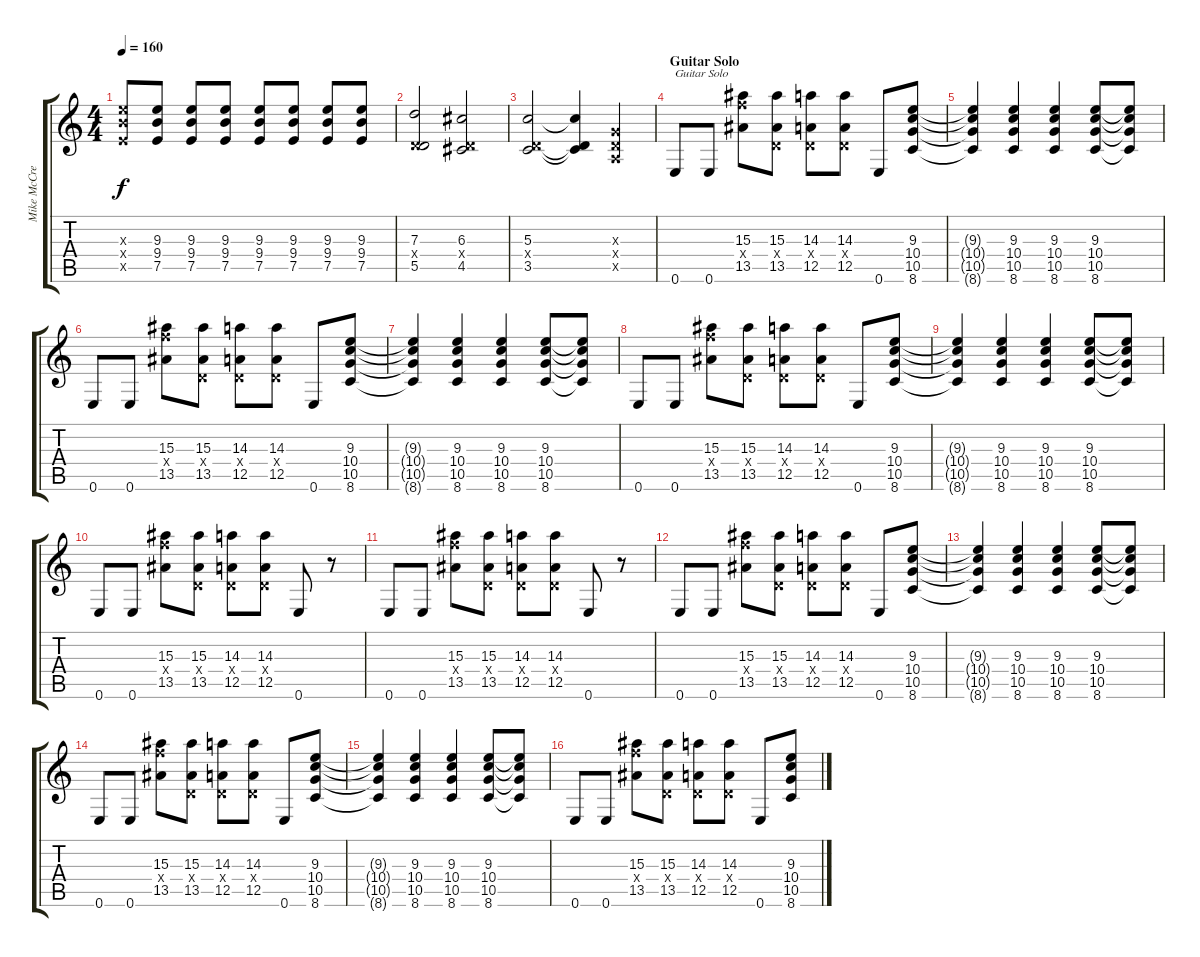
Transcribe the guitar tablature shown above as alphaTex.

\track ("Mike McCready" "Mike McCre") {instrument distortionguitar}
\staff {score tabs}
\tuning (E4 B3 G3 D3 A2 E2) {hide}
\ts (4 4)
\tempo 160
\clef g2
\ks c
(9.3{x} 9.4{x} 7.5{x}).8{dy f} (9.3 9.4 7.5).8 (9.3 9.4 7.5).8 (9.3 9.4 7.5).8 (9.3 9.4 7.5).8 (9.3 9.4 7.5).8 (9.3 9.4 7.5).8 (9.3 9.4 7.5).8 |
(7.3 0.4{x} 5.5).2 (6.3 0.4{x} 4.5).2 |
(5.3 0.4{x} 3.5).2 (5.3{t} 0.4{t} 3.5{t}).4 (0.3{x} 0.4{x} 0.5{x}).4 |
\section ("" "Guitar Solo")
0.6.8{txt "Guitar Solo"} 0.6.8 (15.3 15.4{x} 13.5).8 (15.3 0.4{x} 13.5).8 (14.3 0.4{x} 12.5).8 (14.3 0.4{x} 12.5).8 0.6.8 (9.3 10.4 10.5 8.6).8 |
(9.3{t} 10.4{t} 10.5{t} 8.6{t}).4 (9.3 10.4 10.5 8.6).4 (9.3 10.4 10.5 8.6).4 (9.3 10.4 10.5 8.6).8 (9.3{t} 10.4{t} 10.5{t} 8.6{t}).8 |
0.6.8 0.6.8 (15.3 15.4{x} 13.5).8 (15.3 0.4{x} 13.5).8 (14.3 0.4{x} 12.5).8 (14.3 0.4{x} 12.5).8 0.6.8 (9.3 10.4 10.5 8.6).8 |
(9.3{t} 10.4{t} 10.5{t} 8.6{t}).4 (9.3 10.4 10.5 8.6).4 (9.3 10.4 10.5 8.6).4 (9.3 10.4 10.5 8.6).8 (9.3{t} 10.4{t} 10.5{t} 8.6{t}).8 |
0.6.8 0.6.8 (15.3 15.4{x} 13.5).8 (15.3 0.4{x} 13.5).8 (14.3 0.4{x} 12.5).8 (14.3 0.4{x} 12.5).8 0.6.8 (9.3 10.4 10.5 8.6).8 |
(9.3{t} 10.4{t} 10.5{t} 8.6{t}).4 (9.3 10.4 10.5 8.6).4 (9.3 10.4 10.5 8.6).4 (9.3 10.4 10.5 8.6).8 (9.3{t} 10.4{t} 10.5{t} 8.6{t}).8 |
0.6.8 0.6.8 (15.3 15.4{x} 13.5).8 (15.3 0.4{x} 13.5).8 (14.3 0.4{x} 12.5).8 (14.3 0.4{x} 12.5).8 0.6.8 r.8 |
0.6.8 0.6.8 (15.3 15.4{x} 13.5).8 (15.3 0.4{x} 13.5).8 (14.3 0.4{x} 12.5).8 (14.3 0.4{x} 12.5).8 0.6.8 r.8 |
0.6.8 0.6.8 (15.3 15.4{x} 13.5).8 (15.3 0.4{x} 13.5).8 (14.3 0.4{x} 12.5).8 (14.3 0.4{x} 12.5).8 0.6.8 (9.3 10.4 10.5 8.6).8 |
(9.3{t} 10.4{t} 10.5{t} 8.6{t}).4 (9.3 10.4 10.5 8.6).4 (9.3 10.4 10.5 8.6).4 (9.3 10.4 10.5 8.6).8 (9.3{t} 10.4{t} 10.5{t} 8.6{t}).8 |
0.6.8 0.6.8 (15.3 15.4{x} 13.5).8 (15.3 0.4{x} 13.5).8 (14.3 0.4{x} 12.5).8 (14.3 0.4{x} 12.5).8 0.6.8 (9.3 10.4 10.5 8.6).8 |
(9.3{t} 10.4{t} 10.5{t} 8.6{t}).4 (9.3 10.4 10.5 8.6).4 (9.3 10.4 10.5 8.6).4 (9.3 10.4 10.5 8.6).8 (9.3{t} 10.4{t} 10.5{t} 8.6{t}).8 |
0.6.8 0.6.8 (15.3 15.4{x} 13.5).8 (15.3 0.4{x} 13.5).8 (14.3 0.4{x} 12.5).8 (14.3 0.4{x} 12.5).8 0.6.8 (9.3 10.4 10.5 8.6).8
